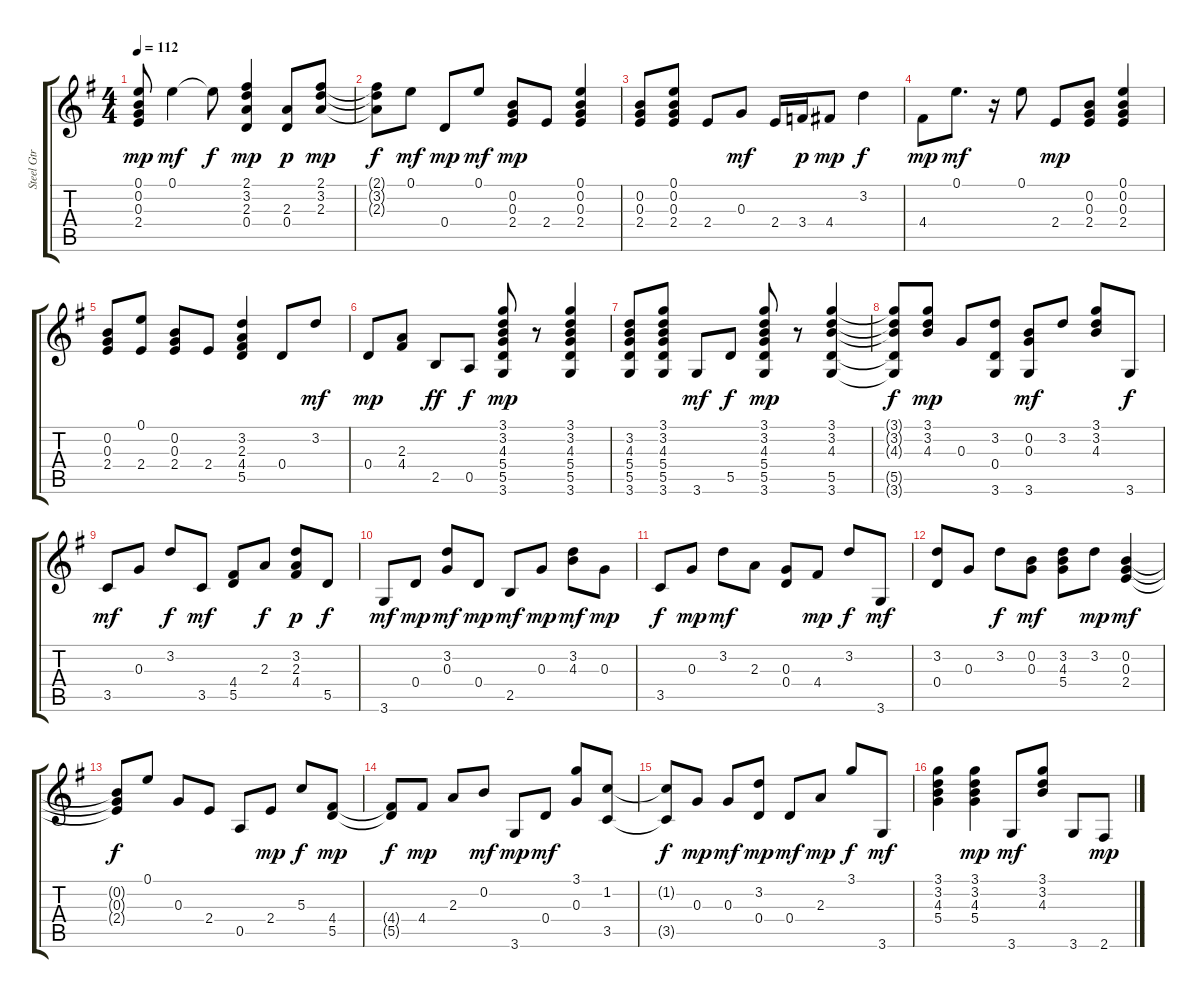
\track ("Steel Gtr" "Steel Gtr") {instrument acousticguitarsteel}
\staff {score tabs}
\tuning (E4 B3 G3 D3 A2 E2) {hide}
\ts (4 4)
\tempo 112
\clef g2
\ks g
(0.1 0.2 0.3 2.4).8{dy mp} 0.1.4{dy mf} 0.1{t}.8{dy f} (2.1 3.2 2.3 0.4).4{dy mp} (2.3 0.4).8{dy p} (2.1 3.2 2.3).8{dy mp} |
(2.1{t} 3.2{t} 2.3{t}).8{dy f} 0.1.8{dy mf} 0.4.8{dy mp} 0.1.8{dy mf} (0.2 0.3 2.4).8{dy mp} 2.4.8 (0.1 0.2 0.3 2.4).4 |
(0.2 0.3 2.4).8 (0.1 0.2 0.3 2.4).8 2.4.8 0.3.8{dy mf} 2.4.16 3.4.16{dy p} 4.4.8{dy mp} 3.2.4{dy f} |
4.4.8{dy mp} 0.1.8{d dy mf} r.16 0.1.8 2.4.8{dy mp} (0.2 0.3 2.4).8 (0.1 0.2 0.3 2.4).4 |
(0.2 0.3 2.4).8 (0.1 2.4).8 (0.2 0.3 2.4).8 2.4.8 (3.2 2.3 4.4 5.5).4 0.4.8 3.2.8{dy mf} |
0.4.8{dy mp} (2.3 4.4).8 2.5.8{dy ff} 0.5.8{dy f} (3.1 3.2 4.3 5.4 5.5 3.6).8{dy mp} r.8 (3.1 3.2 4.3 5.4 5.5 3.6).4 |
(3.2 4.3 5.4 5.5 3.6).8 (3.1 3.2 4.3 5.4 5.5 3.6).8 3.6.8{dy mf} 5.5.8{dy f} (3.1 3.2 4.3 5.4 5.5 3.6).8{dy mp} r.8 (3.1 3.2 4.3 5.5 3.6).4 |
(3.1{t} 3.2{t} 4.3{t} 5.5{t} 3.6{t}).8{dy f} (3.1 3.2 4.3).8{dy mp} 0.3.8 (3.2 0.4 3.6).8 (0.2 0.3 3.6).8{dy mf} 3.2.8 (3.1 3.2 4.3).8 3.6.8{dy f} |
3.5.8{dy mf} 0.3.8 3.2.8{dy f} 3.5.8{dy mf} (4.4 5.5).8 2.3.8{dy f} (3.2 2.3 4.4).8{dy p} 5.5.8{dy f} |
3.6.8{dy mf} 0.4.8{dy mp} (3.2 0.3).8{dy mf} 0.4.8{dy mp} 2.5.8{dy mf} 0.3.8{dy mp} (3.2 4.3).8{dy mf} 0.3.8{dy mp} |
3.5.8{dy f} 0.3.8{dy mp} 3.2.8{dy mf} 2.3.8 (0.3 0.4).8 4.4.8{dy mp} 3.2.8{dy f} 3.6.8{dy mf} |
(3.2 0.4).8 0.3.8 3.2.8{dy f} (0.2 0.3).8{dy mf} (3.2 4.3 5.4).8 3.2.8{dy mp} (0.2 0.3 2.4).4{dy mf} |
(0.2{t} 0.3{t} 2.4{t}).8{dy f} 0.1.8 0.3.8 2.4.8 0.5.8 2.4.8{dy mp} 5.3.8{dy f} (4.4 5.5).8{dy mp} |
(4.4{t} 5.5{t}).8{dy f} 4.4.8{dy mp} 2.3.8 0.2.8{dy mf} 3.6.8{dy mp} 0.4.8{dy mf} (3.1 0.3).8 (1.2 3.5).8 |
(1.2{t} 3.5{t}).8{dy f} 0.3.8{dy mp} 0.3.8{dy mf} (3.2 0.4).8{dy mp} 0.4.8{dy mf} 2.3.8{dy mp} 3.1.8{dy f} 3.6.8{dy mf} |
(3.1 3.2 4.3 5.4).4 (3.1 3.2 4.3 5.4).4{dy mp} 3.6.8{dy mf} (3.1 3.2 4.3).8 3.6.8 2.6.8{dy mp}
